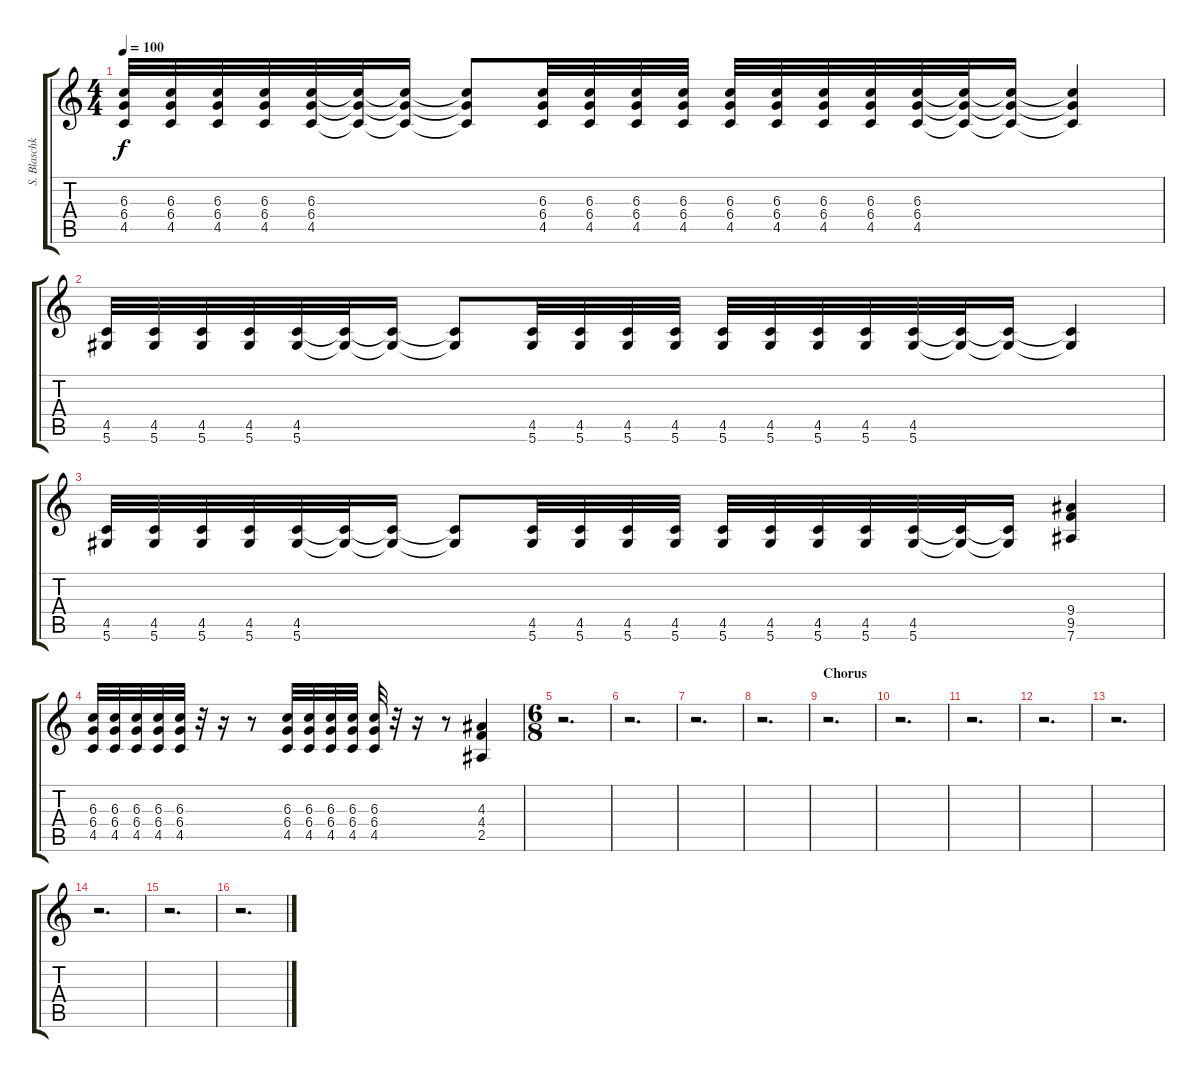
\track ("S. Blaschke" "S. Blaschk") {instrument distortionguitar}
\staff {score tabs}
\tuning (Eb4 Bb3 Gb3 Db3 Ab2 Eb2) {hide}
\ts (4 4)
\tempo 100
\clef g2
\ks c
(6.3 6.4 4.5).32{dy f} (6.3 6.4 4.5).32 (6.3 6.4 4.5).32 (6.3 6.4 4.5).32 (6.3 6.4 4.5).32 (6.3{t} 6.4{t} 4.5{t}).32 (6.3{t} 6.4{t} 4.5{t}).16 (6.3{t} 6.4{t} 4.5{t}).8 (6.3 6.4 4.5).32 (6.3 6.4 4.5).32 (6.3 6.4 4.5).32 (6.3 6.4 4.5).32 (6.3 6.4 4.5).32 (6.3 6.4 4.5).32 (6.3 6.4 4.5).32 (6.3 6.4 4.5).32 (6.3 6.4 4.5).32 (6.3{t} 6.4{t} 4.5{t}).32 (6.3{t} 6.4{t} 4.5{t}).16 (6.3{t} 6.4{t} 4.5{t}).4 |
(4.5 5.6).32 (4.5 5.6).32 (4.5 5.6).32 (4.5 5.6).32 (4.5 5.6).32 (4.5{t} 5.6{t}).32 (4.5{t} 5.6{t}).16 (4.5{t} 5.6{t}).8 (4.5 5.6).32 (4.5 5.6).32 (4.5 5.6).32 (4.5 5.6).32 (4.5 5.6).32 (4.5 5.6).32 (4.5 5.6).32 (4.5 5.6).32 (4.5 5.6).32 (4.5{t} 5.6{t}).32 (4.5{t} 5.6{t}).16 (4.5{t} 5.6{t}).4 |
(4.5 5.6).32 (4.5 5.6).32 (4.5 5.6).32 (4.5 5.6).32 (4.5 5.6).32 (4.5{t} 5.6{t}).32 (4.5{t} 5.6{t}).16 (4.5{t} 5.6{t}).8 (4.5 5.6).32 (4.5 5.6).32 (4.5 5.6).32 (4.5 5.6).32 (4.5 5.6).32 (4.5 5.6).32 (4.5 5.6).32 (4.5 5.6).32 (4.5 5.6).32 (4.5{t} 5.6{t}).32 (4.5{t} 5.6{t}).16 (9.4 9.5 7.6).4 |
(6.3 6.4 4.5).32 (6.3 6.4 4.5).32 (6.3 6.4 4.5).32 (6.3 6.4 4.5).32 (6.3 6.4 4.5).32 r.32 r.16 r.8 (6.3 6.4 4.5).32 (6.3 6.4 4.5).32 (6.3 6.4 4.5).32 (6.3 6.4 4.5).32 (6.3 6.4 4.5).32 r.32 r.16 r.8 (4.3 4.4 2.5).4 |
\ts (6 8)
r.2{d} |
r.2{d} |
r.2{d} |
r.2{d} |
\section ("" "Chorus")
r.2{d} |
r.2{d} |
r.2{d} |
r.2{d} |
r.2{d} |
r.2{d} |
r.2{d} |
r.2{d}
